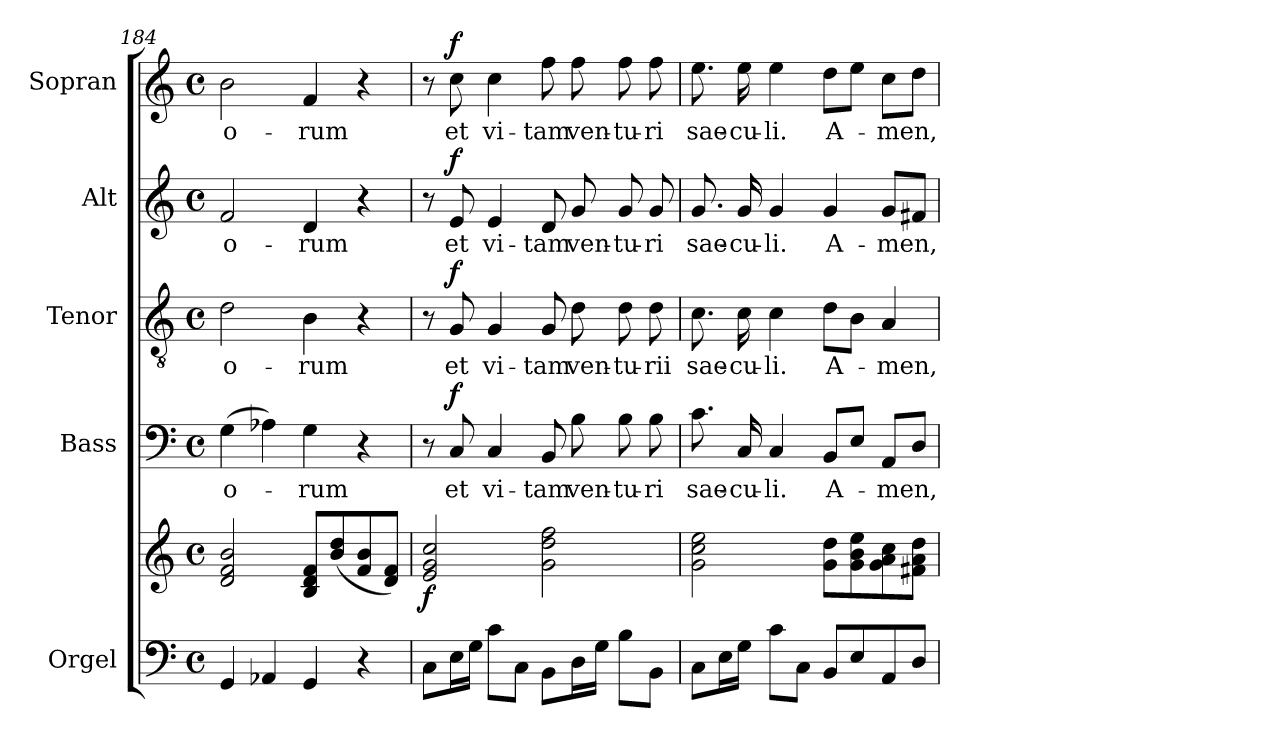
**kern	**kern	**dynam	**kern	**text	**dynam	**kern	**text	**dynam	**kern	**text	**dynam	**kern	**text	**dynam
*part5	*part5	*part5	*part4	*part4	*part4	*part3	*part3	*part3	*part2	*part2	*part2	*part1	*part1	*part1
*staff6	*staff5	*staff5/6	*staff4	*staff4	*staff4	*staff3	*staff3	*staff3	*staff2	*staff2	*staff2	*staff1	*staff1	*staff1
*I"Orgel	*	*	*I"Bass	*	*	*I"Tenor	*	*	*I"Alt	*	*	*I"Sopran	*	*
*	*	*	*I'B.	*	*	*I'T.	*	*	*I'A.	*	*	*I'S.	*	*
*clefF4	*clefG2	*	*clefF4	*	*	*clefGv2	*	*	*clefG2	*	*	*clefG2	*	*
*k[]	*k[]	*	*k[]	*	*	*k[]	*	*	*k[]	*	*	*k[]	*	*
*C:	*C:	*	*C:	*	*	*C:	*	*	*C:	*	*	*C:	*	*
*M4/4	*M4/4	*	*M4/4	*	*	*M4/4	*	*	*M4/4	*	*	*M4/4	*	*
*met(c)	*met(c)	*	*met(c)	*	*	*met(c)	*	*	*met(c)	*	*	*met(c)	*	*
=184	=184	=184	=184	=184	=184	=184	=184	=184	=184	=184	=184	=184	=184	=184
!	!	!	!	!LO:LY:b	!	!	!LO:LY:b	!	!	!LO:LY:b	!	!	!LO:LY:b	!
4GG/	2d/ 2f/ 2b/	.	(>4G\	-o-	.	2d\	-o-	.	2f/	-o-	.	2b\	-o-	.
4AA-X/	.	.	4A-X\)	.	.	.	.	.	.	.	.	.	.	.
!	!	!	!	!LO:LY:b	!	!	!LO:LY:b	!	!	!LO:LY:b	!	!	!LO:LY:b	!
4GG/	8B/ 8d/ 8f/L	.	4G\	-rum	.	4B\	-rum	.	4d/	-rum	.	4f/	-rum	.
.	(<8b/ 8dd/	.	.	.	.	.	.	.	.	.	.	.	.	.
4r	8f/ 8b/	.	4r	.	.	4r	.	.	4r	.	.	4r	.	.
.	8d/ 8f/J)	.	.	.	.	.	.	.	.	.	.	.	.	.
=185	=185	=185	=185	=185	=185	=185	=185	=185	=185	=185	=185	=185	=185	=185
!	!	!LO:DY:b	!	!	!	!	!	!	!	!	!	!	!	!
8C\L	2e/ 2g/ 2cc/	f	8r	.	.	8r	.	.	8r	.	.	8r	.	.
!	!	!	!	!LO:LY:b	!LO:DY:a	!	!LO:LY:b	!LO:DY:a	!	!LO:LY:b	!LO:DY:a	!	!LO:LY:b	!LO:DY:a
16E\L	.	.	8C/	et	f	8G/	et	f	8e/	et	f	8cc\	et	f
16G\JJ	.	.	.	.	.	.	.	.	.	.	.	.	.	.
!	!	!	!	!LO:LY:b	!	!	!LO:LY:b	!	!	!LO:LY:b	!	!	!LO:LY:b	!
8c\L	.	.	4C/	vi-	.	4G/	vi-	.	4e/	vi-	.	4cc\	vi-	.
8C\J	.	.	.	.	.	.	.	.	.	.	.	.	.	.
!	!	!	!	!LO:LY:b	!	!	!LO:LY:b	!	!	!LO:LY:b	!	!	!LO:LY:b	!
8BB\L	2g\ 2dd\ 2ff\	.	8BB/	-tam	.	8G/	-tam	.	8d/	-tam	.	8ff\	-tam	.
!	!	!	!	!LO:LY:b	!	!	!LO:LY:b	!	!	!LO:LY:b	!	!	!LO:LY:b	!
16D\L	.	.	8B\	ven-	.	8d\	ven-	.	8g/	ven-	.	8ff\	ven-	.
16G\JJ	.	.	.	.	.	.	.	.	.	.	.	.	.	.
!	!	!	!	!LO:LY:b	!	!	!LO:LY:b	!	!	!LO:LY:b	!	!	!LO:LY:b	!
8B\L	.	.	8B\	-tu-	.	8d\	-tu-	.	8g/	-tu-	.	8ff\	-tu-	.
!	!	!	!	!LO:LY:b	!	!	!LO:LY:b	!	!	!LO:LY:b	!	!	!LO:LY:b	!
8BB\J	.	.	8B\	-ri	.	8d\	-rii	.	8g/	-ri	.	8ff\	-ri	.
=186	=186	=186	=186	=186	=186	=186	=186	=186	=186	=186	=186	=186	=186	=186
!	!	!	!	!LO:LY:b	!	!	!LO:LY:b	!	!	!LO:LY:b	!	!	!LO:LY:b	!
8C\L	2g\ 2cc\ 2ee\	.	8.c\	sae-	.	8.c\	sae-	.	8.g/	sae-	.	8.ee\	sae-	.
16E\L	.	.	.	.	.	.	.	.	.	.	.	.	.	.
!	!	!	!	!LO:LY:b	!	!	!LO:LY:b	!	!	!LO:LY:b	!	!	!LO:LY:b	!
16G\JJ	.	.	16C/	-cu-	.	16c\	-cu-	.	16g/	-cu-	.	16ee\	-cu-	.
!	!	!	!	!LO:LY:b	!	!	!LO:LY:b	!	!	!LO:LY:b	!	!	!LO:LY:b	!
8c\L	.	.	4C/	-li.	.	4c\	-li.	.	4g/	-li.	.	4ee\	-li.	.
8C\J	.	.	.	.	.	.	.	.	.	.	.	.	.	.
!	!	!	!	!LO:LY:b	!	!	!LO:LY:b	!	!	!LO:LY:b	!	!	!LO:LY:b	!
8BB/L	8g\ 8dd\L	.	8BB/L	A-	.	8d\L	A-	.	4g/	A-	.	8dd\L	A-	.
8E/	8g\ 8b\ 8ee\	.	8E/J	.	.	8B\J	.	.	.	.	.	8ee\J	.	.
!	!	!	!	!LO:LY:b	!	!	!LO:LY:b	!	!	!LO:LY:b	!	!	!LO:LY:b	!
8AA/	8g\ 8a\ 8cc\	.	8AA/L	-men,	.	4A/	-men,	.	8g/L	-men,	.	8cc\L	-men,	.
8D/J	8f#X\ 8a\ 8dd\J	.	8D/J	.	.	.	.	.	8f#X/J	.	.	8dd\J	.	.
=	=	=	=	=	=	=	=	=	=	=	=	=	=	=
*-	*-	*-	*-	*-	*-	*-	*-	*-	*-	*-	*-	*-	*-	*-
